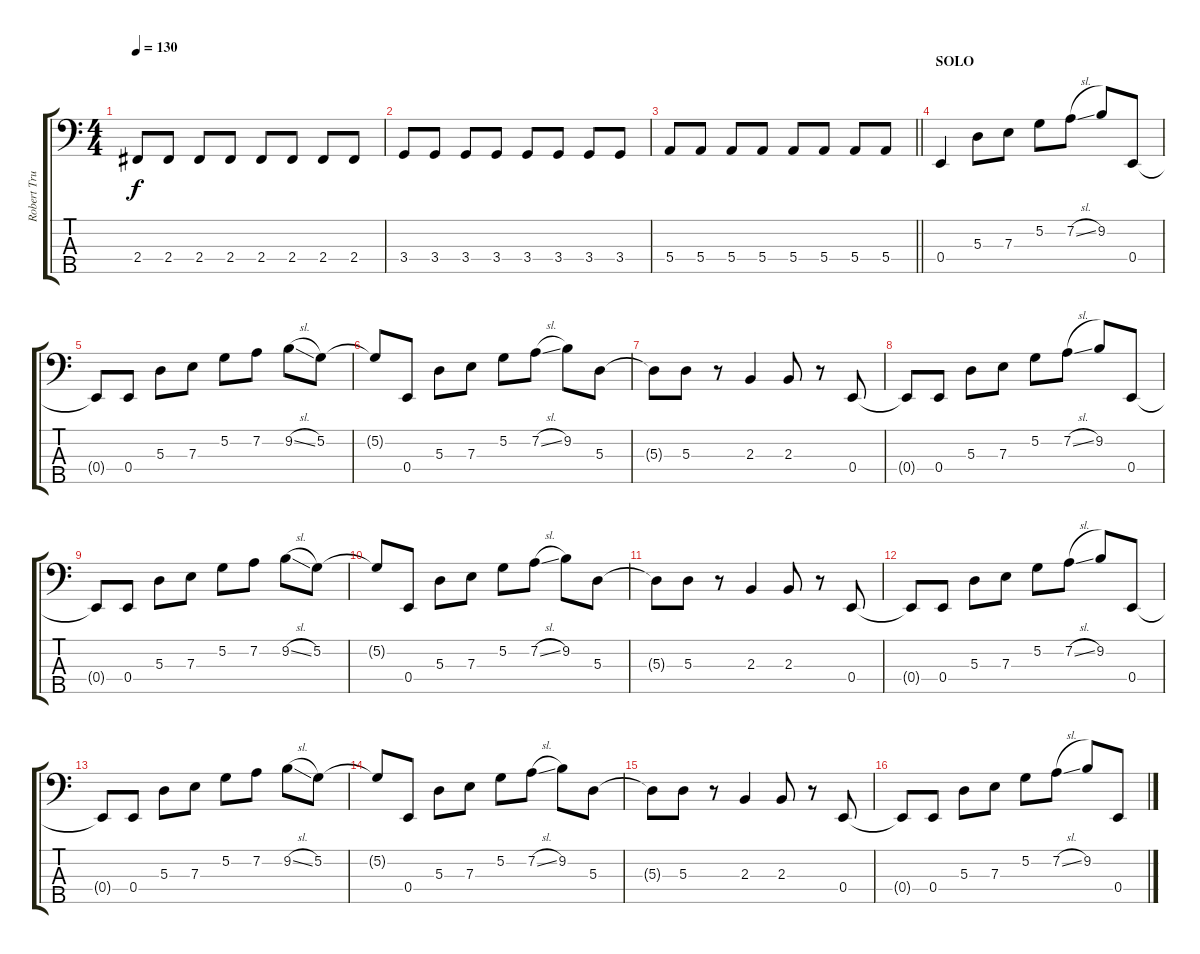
\track ("Robert Trujillo" "Robert Tru") {instrument electricbassfinger}
\staff {score tabs}
\tuning (G2 D2 A1 E1 B0) {hide}
\ts (4 4)
\tempo 130
\clef f4
\ks c
2.4.8{dy f} 2.4.8 2.4.8 2.4.8 2.4.8 2.4.8 2.4.8 2.4.8 |
3.4.8 3.4.8 3.4.8 3.4.8 3.4.8 3.4.8 3.4.8 3.4.8 |
\barLineRight lightlight
5.4.8 5.4.8 5.4.8 5.4.8 5.4.8 5.4.8 5.4.8 5.4.8 |
\section ("" "SOLO")
0.4.4 5.3.8 7.3.8 5.2.8 7.2{sl}.8 9.2.8 0.4.8 |
0.4{t}.8 0.4.8 5.3.8 7.3.8 5.2.8 7.2.8 9.2{sl}.8 5.2.8 |
5.2{t}.8 0.4.8 5.3.8 7.3.8 5.2.8 7.2{sl}.8 9.2.8 5.3.8 |
5.3{t}.8 5.3.8 r.8 2.3.4 2.3.8 r.8 0.4.8 |
0.4{t}.8 0.4.8 5.3.8 7.3.8 5.2.8 7.2{sl}.8 9.2.8 0.4.8 |
0.4{t}.8 0.4.8 5.3.8 7.3.8 5.2.8 7.2.8 9.2{sl}.8 5.2.8 |
5.2{t}.8 0.4.8 5.3.8 7.3.8 5.2.8 7.2{sl}.8 9.2.8 5.3.8 |
5.3{t}.8 5.3.8 r.8 2.3.4 2.3.8 r.8 0.4.8 |
0.4{t}.8 0.4.8 5.3.8 7.3.8 5.2.8 7.2{sl}.8 9.2.8 0.4.8 |
0.4{t}.8 0.4.8 5.3.8 7.3.8 5.2.8 7.2.8 9.2{sl}.8 5.2.8 |
5.2{t}.8 0.4.8 5.3.8 7.3.8 5.2.8 7.2{sl}.8 9.2.8 5.3.8 |
5.3{t}.8 5.3.8 r.8 2.3.4 2.3.8 r.8 0.4.8 |
0.4{t}.8 0.4.8 5.3.8 7.3.8 5.2.8 7.2{sl}.8 9.2.8 0.4.8
